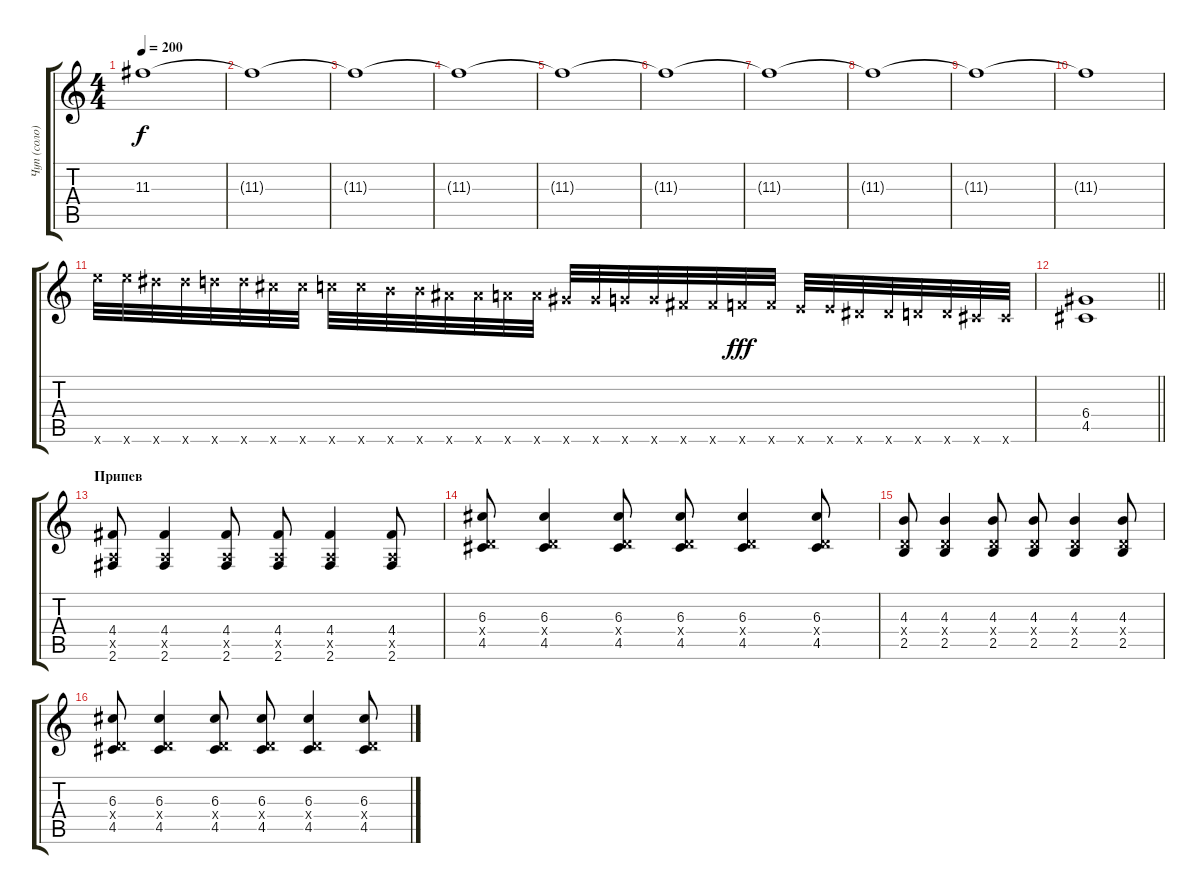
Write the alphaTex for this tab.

\track ("Чуп (соло)" "Чуп (соло)") {instrument overdrivenguitar}
\staff {score tabs}
\tuning (E4 B3 G3 D3 A2 E2) {hide}
\ts (4 4)
\tempo 200
\clef g2
\ks c
11.3{t}.1{dy f} |
11.3{t}.1 |
11.3{t}.1 |
11.3{t}.1 |
11.3{t}.1 |
11.3{t}.1 |
11.3{t}.1 |
11.3{t}.1 |
11.3{t}.1 |
11.3{t}.1 |
24.6{x}.32 24.6{x}.32 23.6{x}.32 23.6{x}.32 22.6{x}.32 22.6{x}.32 21.6{x}.32 21.6{x}.32 20.6{x}.32 20.6{x}.32 19.6{x}.32 19.6{x}.32 18.6{x}.32 18.6{x}.32 17.6{x}.32 17.6{x}.32 16.6{x}.32 16.6{x}.32 15.6{x}.32 15.6{x}.32 14.6{x}.32 14.6{x}.32 13.6{x}.32{dy fff} 13.6{x}.32 12.6{x}.32 12.6{x}.32 11.6{x}.32 11.6{x}.32 10.6{x}.32 10.6{x}.32 9.6{x}.32 9.6{x}.32 |
\barLineRight lightlight
(6.4 4.5).1 |
\section ("" "Припев")
(4.4 0.5{x} 2.6).8 (4.4 0.5{x} 2.6).4 (4.4 0.5{x} 2.6).8 (4.4 0.5{x} 2.6).8 (4.4 0.5{x} 2.6).4 (4.4 0.5{x} 2.6).8 |
(6.3 0.4{x} 4.5).8 (6.3 0.4{x} 4.5).4 (6.3 0.4{x} 4.5).8 (6.3 0.4{x} 4.5).8 (6.3 0.4{x} 4.5).4 (6.3 0.4{x} 4.5).8 |
(4.3 0.4{x} 2.5).8 (4.3 0.4{x} 2.5).4 (4.3 0.4{x} 2.5).8 (4.3 0.4{x} 2.5).8 (4.3 0.4{x} 2.5).4 (4.3 0.4{x} 2.5).8 |
(6.3 0.4{x} 4.5).8 (6.3 0.4{x} 4.5).4 (6.3 0.4{x} 4.5).8 (6.3 0.4{x} 4.5).8 (6.3 0.4{x} 4.5).4 (6.3 0.4{x} 4.5).8
